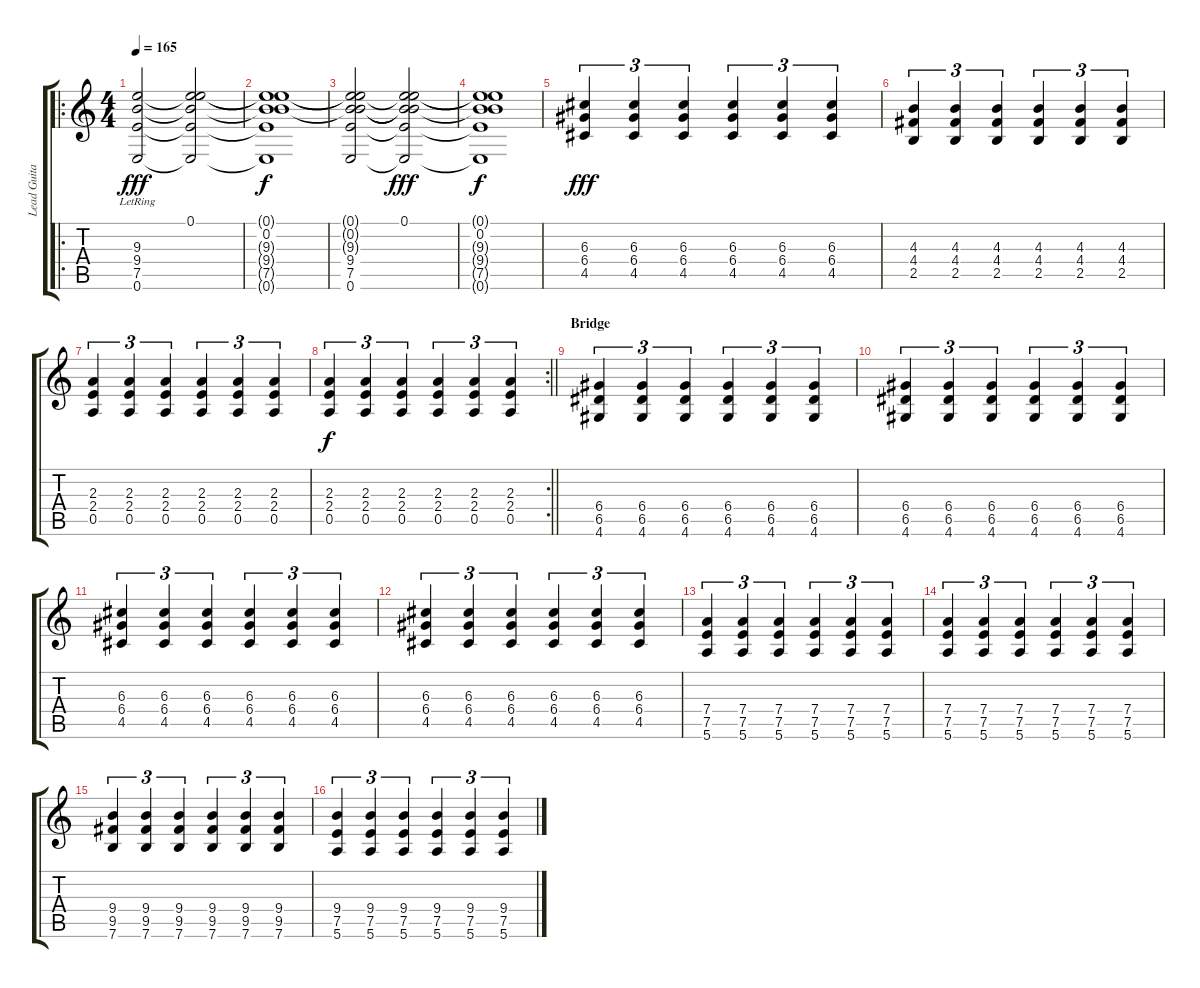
\track ("Lead Guitar" "Lead Guita") {instrument overdrivenguitar}
\staff {score tabs}
\tuning (E4 B3 G3 D3 A2 E2) {hide}
\ro
\ts (4 4)
\tempo 165
\clef g2
\ks c
(9.3{lr} 9.4{lr} 7.5{lr} 0.6{lr}).2{dy fff} (0.1 9.3{t} 9.4{t} 7.5{t} 0.6{t}).2 |
(0.1{t} 0.2 9.3{t} 9.4{t} 7.5{t} 0.6{t}).1{dy f} |
(0.1{t} 0.2{t} 9.3{t} 9.4 7.5 0.6).2 (0.1 0.2{t} 9.3{t} 9.4{t} 7.5{t} 0.6{t}).2{dy fff} |
(0.1{t} 0.2 9.3{t} 9.4{t} 7.5{t} 0.6{t}).1{dy f} |
(6.3 6.4 4.5).4{tu (3 2) dy fff} (6.3 6.4 4.5).4{tu (3 2)} (6.3 6.4 4.5).4{tu (3 2)} (6.3 6.4 4.5).4{tu (3 2)} (6.3 6.4 4.5).4{tu (3 2)} (6.3 6.4 4.5).4{tu (3 2)} |
(4.3 4.4 2.5).4{tu (3 2)} (4.3 4.4 2.5).4{tu (3 2)} (4.3 4.4 2.5).4{tu (3 2)} (4.3 4.4 2.5).4{tu (3 2)} (4.3 4.4 2.5).4{tu (3 2)} (4.3 4.4 2.5).4{tu (3 2)} |
(2.3 2.4 0.5).4{tu (3 2)} (2.3 2.4 0.5).4{tu (3 2)} (2.3 2.4 0.5).4{tu (3 2)} (2.3 2.4 0.5).4{tu (3 2)} (2.3 2.4 0.5).4{tu (3 2)} (2.3 2.4 0.5).4{tu (3 2)} |
\rc 2
\barLineRight lightlight
(2.3 2.4 0.5).4{tu (3 2) dy f} (2.3 2.4 0.5).4{tu (3 2)} (2.3 2.4 0.5).4{tu (3 2)} (2.3 2.4 0.5).4{tu (3 2)} (2.3 2.4 0.5).4{tu (3 2)} (2.3 2.4 0.5).4{tu (3 2)} |
\section ("" "Bridge")
(6.4 6.5 4.6).4{tu (3 2)} (6.4 6.5 4.6).4{tu (3 2)} (6.4 6.5 4.6).4{tu (3 2)} (6.4 6.5 4.6).4{tu (3 2)} (6.4 6.5 4.6).4{tu (3 2)} (6.4 6.5 4.6).4{tu (3 2)} |
(6.4 6.5 4.6).4{tu (3 2)} (6.4 6.5 4.6).4{tu (3 2)} (6.4 6.5 4.6).4{tu (3 2)} (6.4 6.5 4.6).4{tu (3 2)} (6.4 6.5 4.6).4{tu (3 2)} (6.4 6.5 4.6).4{tu (3 2)} |
(6.3 6.4 4.5).4{tu (3 2)} (6.3 6.4 4.5).4{tu (3 2)} (6.3 6.4 4.5).4{tu (3 2)} (6.3 6.4 4.5).4{tu (3 2)} (6.3 6.4 4.5).4{tu (3 2)} (6.3 6.4 4.5).4{tu (3 2)} |
(6.3 6.4 4.5).4{tu (3 2)} (6.3 6.4 4.5).4{tu (3 2)} (6.3 6.4 4.5).4{tu (3 2)} (6.3 6.4 4.5).4{tu (3 2)} (6.3 6.4 4.5).4{tu (3 2)} (6.3 6.4 4.5).4{tu (3 2)} |
(7.4 7.5 5.6).4{tu (3 2)} (7.4 7.5 5.6).4{tu (3 2)} (7.4 7.5 5.6).4{tu (3 2)} (7.4 7.5 5.6).4{tu (3 2)} (7.4 7.5 5.6).4{tu (3 2)} (7.4 7.5 5.6).4{tu (3 2)} |
(7.4 7.5 5.6).4{tu (3 2)} (7.4 7.5 5.6).4{tu (3 2)} (7.4 7.5 5.6).4{tu (3 2)} (7.4 7.5 5.6).4{tu (3 2)} (7.4 7.5 5.6).4{tu (3 2)} (7.4 7.5 5.6).4{tu (3 2)} |
(9.4 9.5 7.6).4{tu (3 2)} (9.4 9.5 7.6).4{tu (3 2)} (9.4 9.5 7.6).4{tu (3 2)} (9.4 9.5 7.6).4{tu (3 2)} (9.4 9.5 7.6).4{tu (3 2)} (9.4 9.5 7.6).4{tu (3 2)} |
(9.4 7.5 5.6).4{tu (3 2)} (9.4 7.5 5.6).4{tu (3 2)} (9.4 7.5 5.6).4{tu (3 2)} (9.4 7.5 5.6).4{tu (3 2)} (9.4 7.5 5.6).4{tu (3 2)} (9.4 7.5 5.6).4{tu (3 2)}
